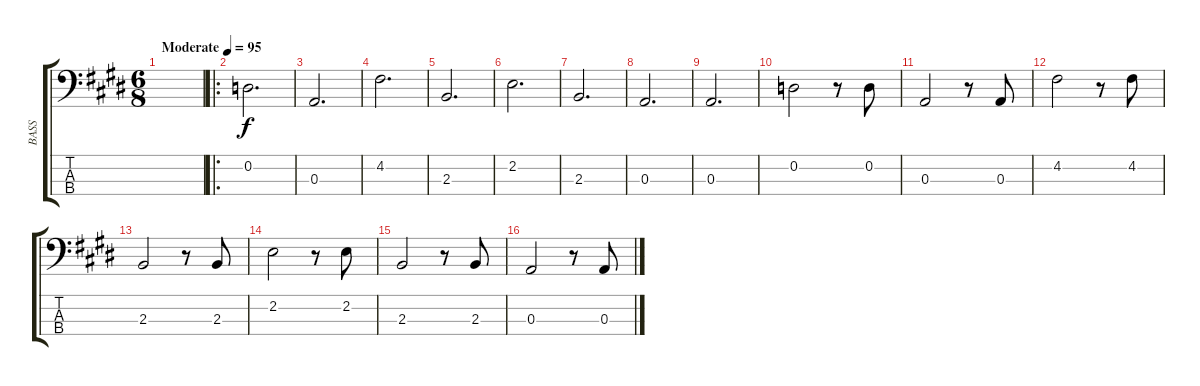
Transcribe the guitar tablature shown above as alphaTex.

\track ("BASS" "BASS") {instrument electricbassfinger}
\staff {score tabs}
\tuning (G2 D2 A1 E1) {hide}
\ts (6 8)
\tempo (95 "Moderate")
\clef f4
\ks e
|
\ro
0.2.2{d} |
0.3.2{d} |
4.2.2{d} |
2.3.2{d} |
2.2.2{d} |
2.3.2{d} |
0.3.2{d txt ""} |
0.3.2{d} |
0.2.2 r.8 0.2.8 |
0.3.2 r.8 0.3.8 |
4.2.2 r.8 4.2.8 |
2.3.2 r.8 2.3.8 |
2.2.2 r.8 2.2.8 |
2.3.2 r.8 2.3.8 |
0.3.2 r.8 0.3.8
